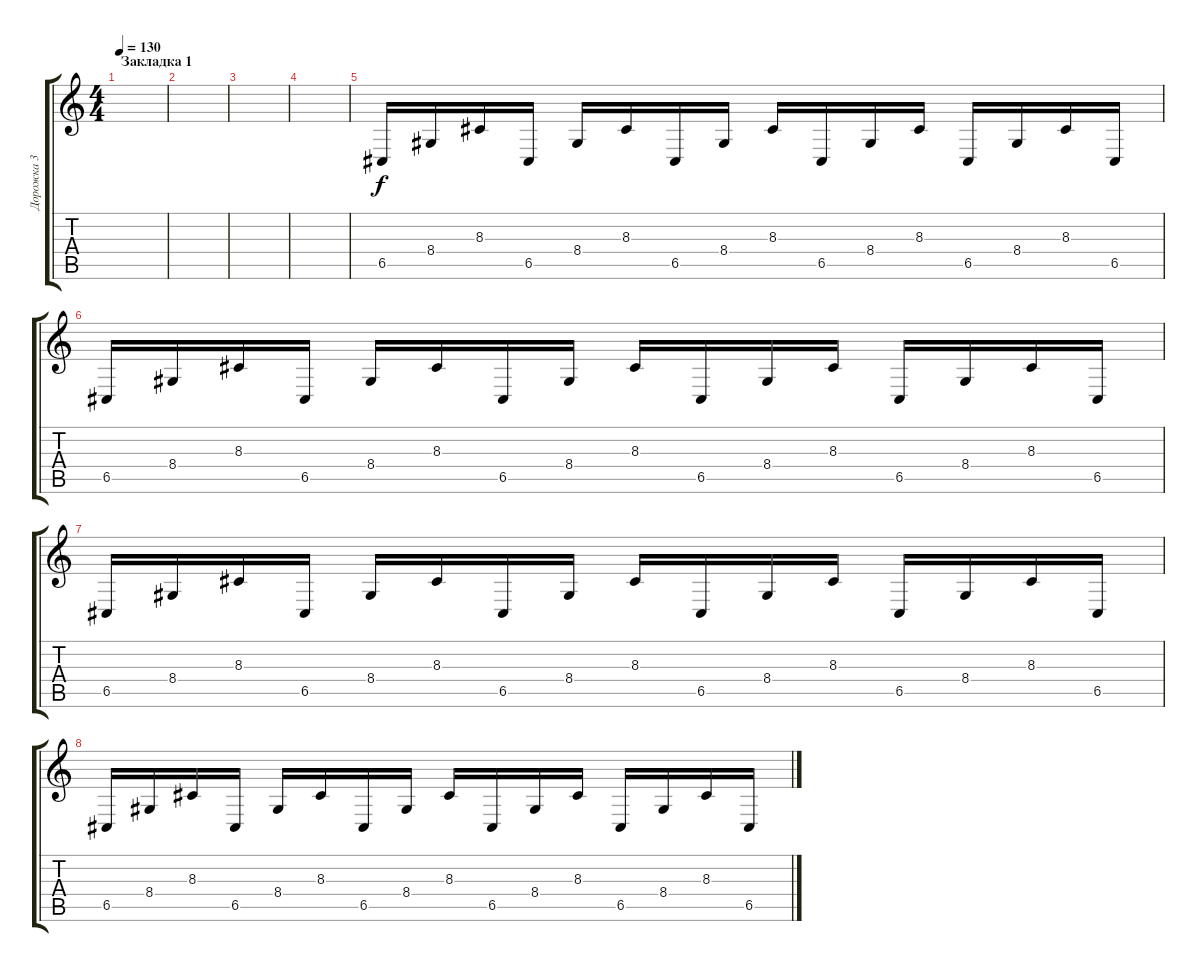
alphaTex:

\track ("Дорожка 3" "Дорожка 3") {instrument lead2sawtooth}
\staff {score tabs}
\tuning (D4 A3 F3 C3 G2 C2) {hide}
\ts (4 4)
\section ("" "Закладка 1")
\tempo 130
\clef g2
\ks c
|
|
|
|
6.5.16 8.4.16 8.3.16 6.5.16 8.4.16 8.3.16 6.5.16 8.4.16 8.3.16 6.5.16 8.4.16 8.3.16 6.5.16 8.4.16 8.3.16 6.5.16 |
6.5.16 8.4.16 8.3.16 6.5.16 8.4.16 8.3.16 6.5.16 8.4.16 8.3.16 6.5.16 8.4.16 8.3.16 6.5.16 8.4.16 8.3.16 6.5.16 |
6.5.16 8.4.16 8.3.16 6.5.16 8.4.16 8.3.16 6.5.16 8.4.16 8.3.16 6.5.16 8.4.16 8.3.16 6.5.16 8.4.16 8.3.16 6.5.16 |
6.5.16 8.4.16 8.3.16 6.5.16 8.4.16 8.3.16 6.5.16 8.4.16 8.3.16 6.5.16 8.4.16 8.3.16 6.5.16 8.4.16 8.3.16 6.5.16
